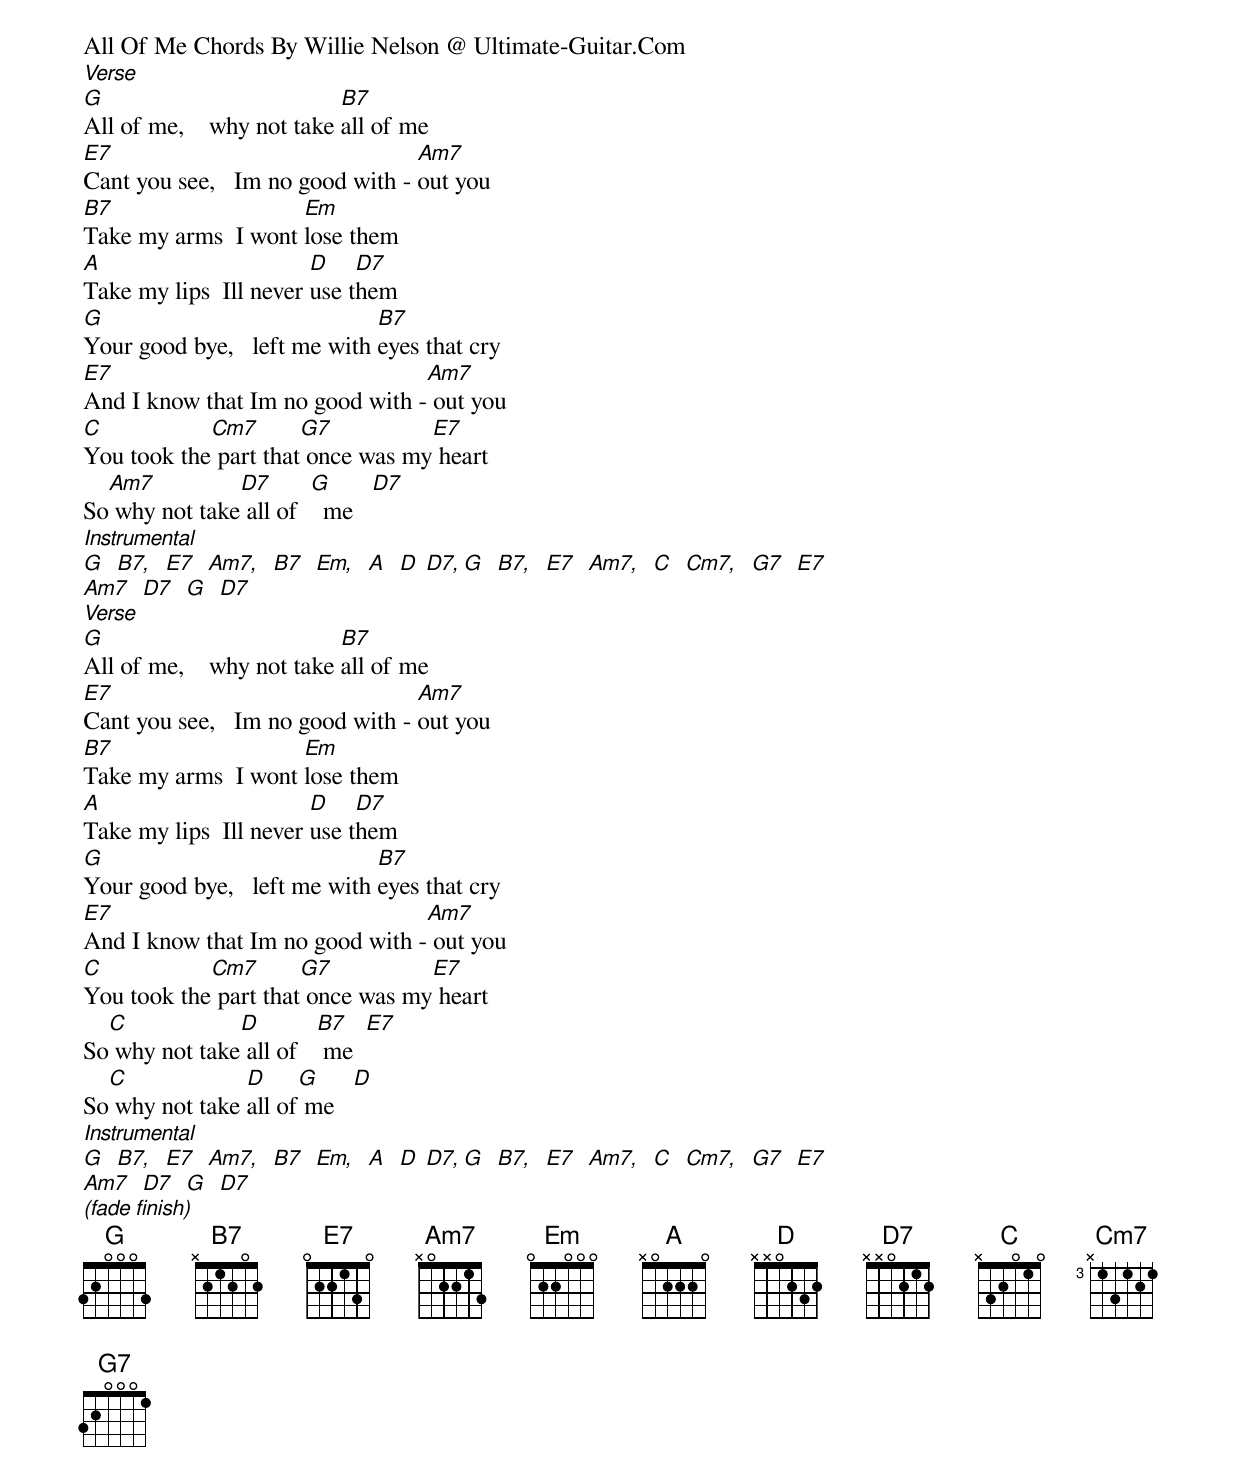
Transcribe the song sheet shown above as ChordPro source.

All Of Me Chords By Willie Nelson @ Ultimate-Guitar.Com
[Verse]
[G]All of me,    why not take [B7]all of me
[E7]Cant you see,   Im no good with - [Am7]out you
[B7]Take my arms  I wont [Em]lose them
[A]Take my lips  Ill never [D]use t[D7]hem
[G]Your good bye,   left me with [B7]eyes that cry
[E7]And I know that Im no good with -[Am7] out you
[C]You took the[Cm7] part that[G7] once was my[E7] heart
So[Am7] why not take[D7] all of  [G]  me   [D7]
[Instrumental]
[G   B7,   E7   Am7,   B7   Em,   A   D  D7,][G   B7,   E7   Am7,   C   Cm7,   G7   E7]
[Am7   D7   G   D7]
[Verse]
[G]All of me,    why not take [B7]all of me
[E7]Cant you see,   Im no good with - [Am7]out you
[B7]Take my arms  I wont [Em]lose them
[A]Take my lips  Ill never [D]use t[D7]hem
[G]Your good bye,   left me with [B7]eyes that cry
[E7]And I know that Im no good with -[Am7] out you
[C]You took the[Cm7] part that[G7] once was my[E7] heart
So[C] why not take[D] all of   [B7] me  [E7]
So[C] why not take [D]all of[G] me   [D]
[Instrumental]
[G   B7,   E7   Am7,   B7   Em,   A   D  D7,][G   B7,   E7   Am7,   C   Cm7,   G7   E7]
[Am7   D7   G   D7]
[(fade finish)]
